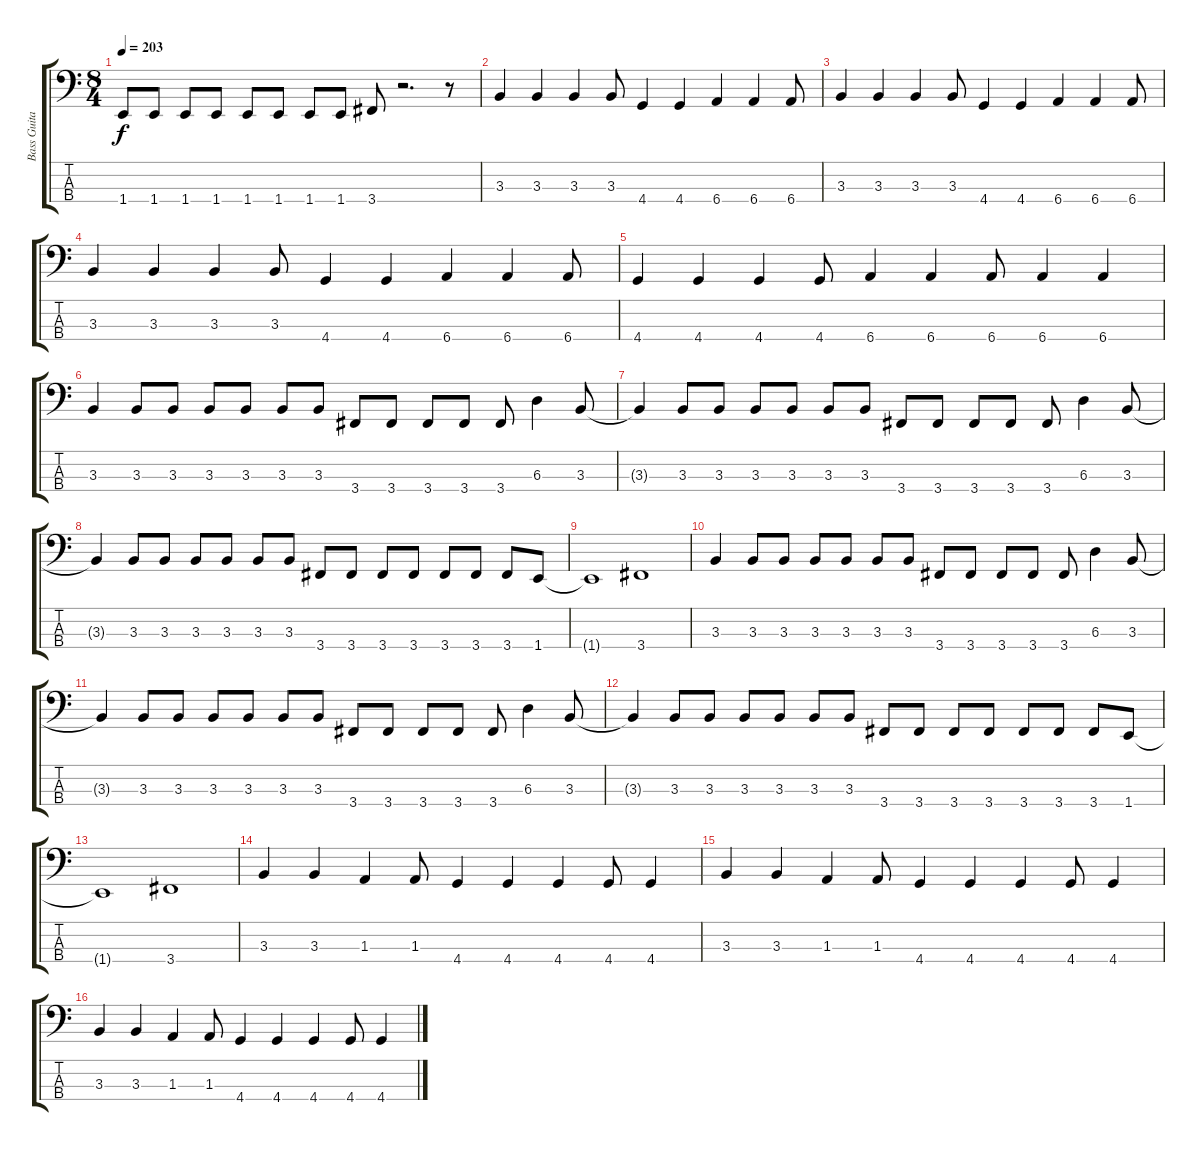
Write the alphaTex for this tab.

\track ("Bass Guitar" "Bass Guita") {instrument electricbassfinger}
\staff {score tabs}
\tuning (Gb2 Db2 Ab1 Eb1) {hide}
\ts (8 4)
\tempo 203
\clef f4
\ks c
1.4.8{dy f} 1.4.8 1.4.8 1.4.8 1.4.8 1.4.8 1.4.8 1.4.8 3.4.8 r.2{d} r.8 |
3.3.4 3.3.4 3.3.4 3.3.8 4.4.4 4.4.4 6.4.4 6.4.4 6.4.8 |
3.3.4 3.3.4 3.3.4 3.3.8 4.4.4 4.4.4 6.4.4 6.4.4 6.4.8 |
3.3.4 3.3.4 3.3.4 3.3.8 4.4.4 4.4.4 6.4.4 6.4.4 6.4.8 |
4.4.4 4.4.4 4.4.4 4.4.8 6.4.4 6.4.4 6.4.8 6.4.4 6.4.4 |
3.3.4 3.3.8 3.3.8 3.3.8 3.3.8 3.3.8 3.3.8 3.4.8 3.4.8 3.4.8 3.4.8 3.4.8 6.3.4 3.3.8 |
3.3{t}.4 3.3.8 3.3.8 3.3.8 3.3.8 3.3.8 3.3.8 3.4.8 3.4.8 3.4.8 3.4.8 3.4.8 6.3.4 3.3.8 |
3.3{t}.4 3.3.8 3.3.8 3.3.8 3.3.8 3.3.8 3.3.8 3.4.8 3.4.8 3.4.8 3.4.8 3.4.8 3.4.8 3.4.8 1.4.8 |
1.4{t}.1 3.4.1 |
3.3.4 3.3.8 3.3.8 3.3.8 3.3.8 3.3.8 3.3.8 3.4.8 3.4.8 3.4.8 3.4.8 3.4.8 6.3.4 3.3.8 |
3.3{t}.4 3.3.8 3.3.8 3.3.8 3.3.8 3.3.8 3.3.8 3.4.8 3.4.8 3.4.8 3.4.8 3.4.8 6.3.4 3.3.8 |
3.3{t}.4 3.3.8 3.3.8 3.3.8 3.3.8 3.3.8 3.3.8 3.4.8 3.4.8 3.4.8 3.4.8 3.4.8 3.4.8 3.4.8 1.4.8 |
1.4{t}.1 3.4.1 |
3.3.4 3.3.4 1.3.4 1.3.8 4.4.4 4.4.4 4.4.4 4.4.8 4.4.4 |
3.3.4 3.3.4 1.3.4 1.3.8 4.4.4 4.4.4 4.4.4 4.4.8 4.4.4 |
3.3.4 3.3.4 1.3.4 1.3.8 4.4.4 4.4.4 4.4.4 4.4.8 4.4.4
